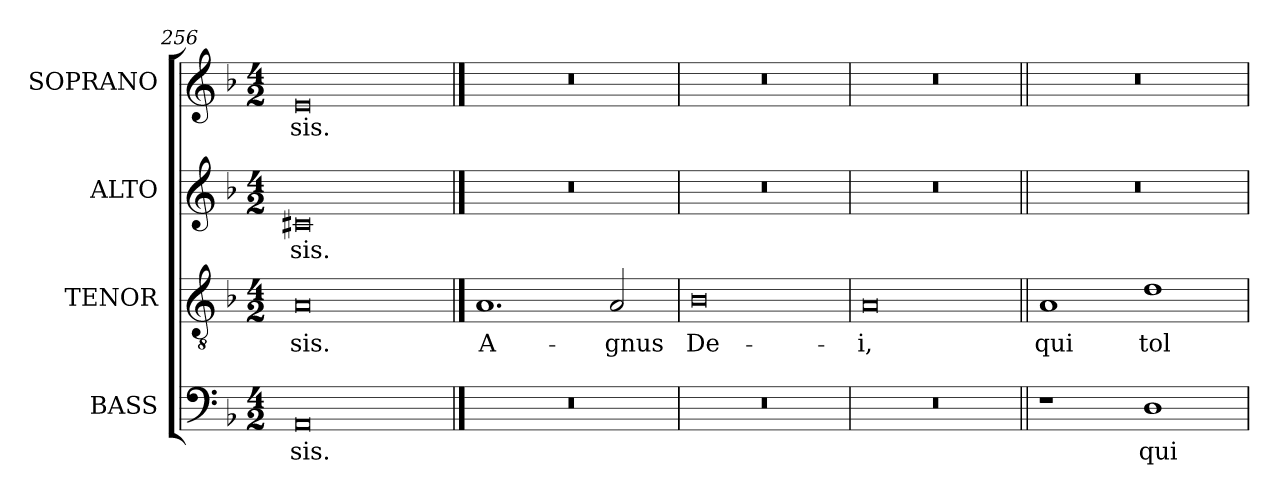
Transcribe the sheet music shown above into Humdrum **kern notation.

**kern	**text	**kern	**text	**kern	**text	**kern	**text
*part4	*part4	*part3	*part3	*part2	*part2	*part1	*part1
*staff4	*staff4	*staff3	*staff3	*staff2	*staff2	*staff1	*staff1
*I"BASS	*	*I"TENOR	*	*I"ALTO	*	*I"SOPRANO	*
*I'B.	*	*I'T.	*	*I'A.	*	*I'S.	*
*clefF4	*	*clefGv2	*	*clefG2	*	*clefG2	*
*	*	*ITrd7c12	*	*	*	*	*
*k[b-]	*	*k[b-]	*	*k[b-]	*	*k[b-]	*
*F:	*	*F:	*	*F:	*	*F:	*
*M4/2	*	*M4/2	*	*M4/2	*	*M4/2	*
=256	=256	=256	=256	=256	=256	=256	=256
!	!LO:LY:b:color=#000000	!	!	!	!	!	!
!	!	!	!LO:LY:b:color=#000000	!	!	!	!
!	!	!	!	!	!LO:LY:b:color=#000000	!	!
!	!	!	!	!	!	!	!LO:LY:b:color=#000000
0AAi	-sis.	0AAi	-sis.	0c#Xi	-sis.	0ei	-sis.
!!LO:LB:g=z
==257	==257	==257	==257	==257	==257	==257	==257
!LO:N:vis=1	!	!	!	!	!	!	!
!	!	!	!LO:LY:b:color=#000000	!LO:N:vis=1	!	!LO:N:vis=1	!
0r	.	1.AAi	A-	0r	.	0r	.
!	!	!	!LO:LY:b:color=#000000	!	!	!	!
.	.	2AAi/	-gnus	.	.	.	.
=258	=258	=258	=258	=258	=258	=258	=258
!LO:N:vis=1	!	!	!	!	!	!	!
!	!	!	!LO:LY:b:color=#000000	!LO:N:vis=1	!	!LO:N:vis=1	!
0r	.	0BB-i	De-	0r	.	0r	.
=259	=259	=259	=259	=259	=259	=259	=259
!LO:N:vis=1	!	!	!	!	!	!	!
!	!	!	!LO:LY:b:color=#000000	!LO:N:vis=1	!	!LO:N:vis=1	!
0r	.	0AAi	-i,	0r	.	0r	.
=260||	=260||	=260||	=260||	=260||	=260||	=260||	=260||
*	*	*	*	*	*	*MM176	*
!	!	!	!LO:LY:b:color=#000000	!LO:N:vis=1	!	!LO:N:vis=1	!
1r	.	1AAi	qui	0r	.	0r	.
!	!LO:LY:b:color=#000000	!	!	!	!	!	!
!	!	!	!LO:LY:b:color=#000000	!	!	!	!
1Di	qui	1Di	tol-	.	.	.	.
=	=	=	=	=	=	=	=
*-	*-	*-	*-	*-	*-	*-	*-
